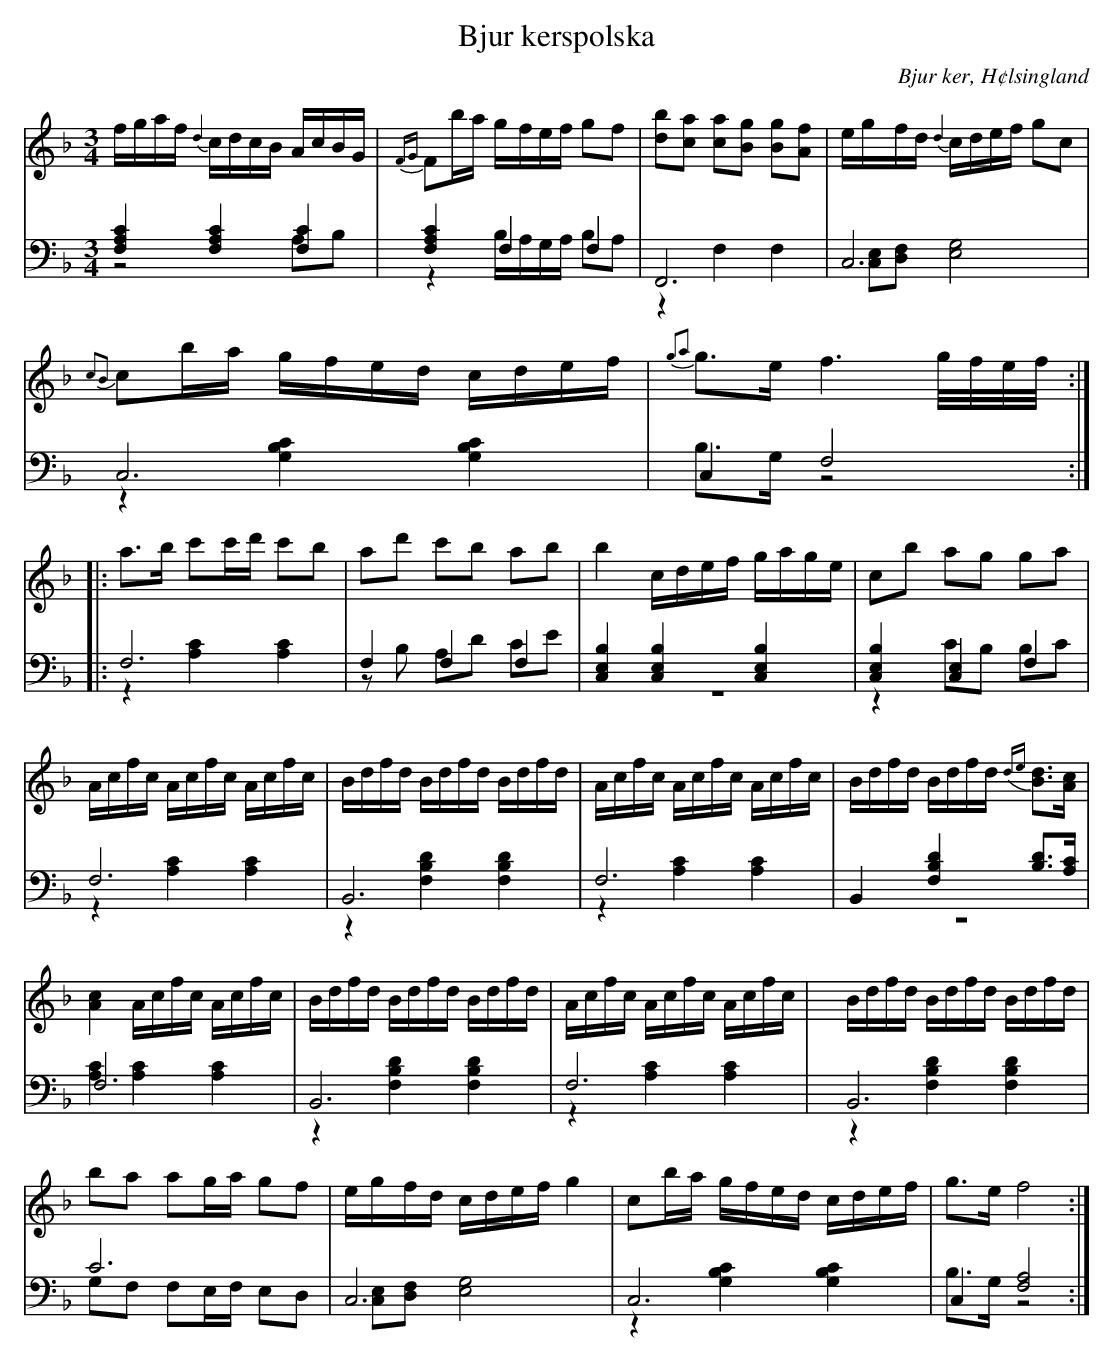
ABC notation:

X:1
T: Bjur kerspolska
O: Bjur ker, H¢lsingland
M: 3/4
L: 1/16
K: F
V:1
V:2
V:3 merge
V:1
fgaf {d2}cdcB AcBG|{FG}F2ba gfef g2f2|[d2b2][c2a2] [c2a2][B2g2] [B2g2][A2f2] |egfd {d2}cdef g2c2|
{c2B2}c2ba gfed cdef|{g2a2}g2>e2 f6g/f/e/f/:|
|:a2>b2 c'2c'd' c'2b2|a2d'2 c'2b2 a2b2|b4 cdef gage|c2b2 a2g2 g2a2|
Acfc Acfc Acfc|Bdfd Bdfd Bdfd|Acfc Acfc Acfc|Bdfd Bdfd {de}[B2d2]>[A2c2]|
[A4c4] Acfc Acfc|Bdfd Bdfd Bdfd|Acfc Acfc Acfc|Bdfd Bdfd Bdfd|
b2a2 a2ga g2f2|egfd cdef g4|c2ba gfed cdef|g2>e2 f8:|
V:2 clef=bass
[F,4A,4C4] [F,4A,4C4] [F,4C4]|[F,4A,4C4] F,4 F,4|F,,12|C,12|
C,12|C,4 F,8:|
|:F,12|F,4 F,4 F,4|[C,4E,4B,4] [C,4E,4B,4] [C,4E,4B,4]|[C,4E,4B,4] [C,4E,4] F,4|
F,12|B,,12|F,12|B,,4 [F,4B,4D4] [B,2D2]>[A,2C2]|
F,12|B,,12|F,12|B,,12|
C12|C,12|C,12|C,4 [F,8A,8]:|
V:3 clef=bass
z8 A,2B,2|z4 B,A,G,A, B,2A,2|z4 F,4 F,4|[C,2E,2][D,2F,2] [E,8G,8]|
z4 [G,4B,4C4] [G,4B,4C4]|B,2>G,2 z8:|
|:z4 [A,4C4] [A,4C4]|z2B,2 A,2D2 C2E2|z12|z4 C2B,2 B,2C2|
z4 [A,4C4] [A,4C4]|z4 [F,4B,4D4] [F,4B,4D4]|z4 [A,4C4] [A,4C4]|z12|
[A,4C4] [A,4C4] [A,4C4]|z4 [F,4B,4D4] [F,4B,4D4]|z4 [A,4C4] [A,4C4]|
|z4 [F,4B,4D4] [F,4B,4D4]|G,2F,2 F,2E,F, E,2D,2|[C,2E,2][D,2F,2] [E,8G,8]|z4 [G,4B,4C4] [G,4B,4C4]|B,2>G,2 z8:|
